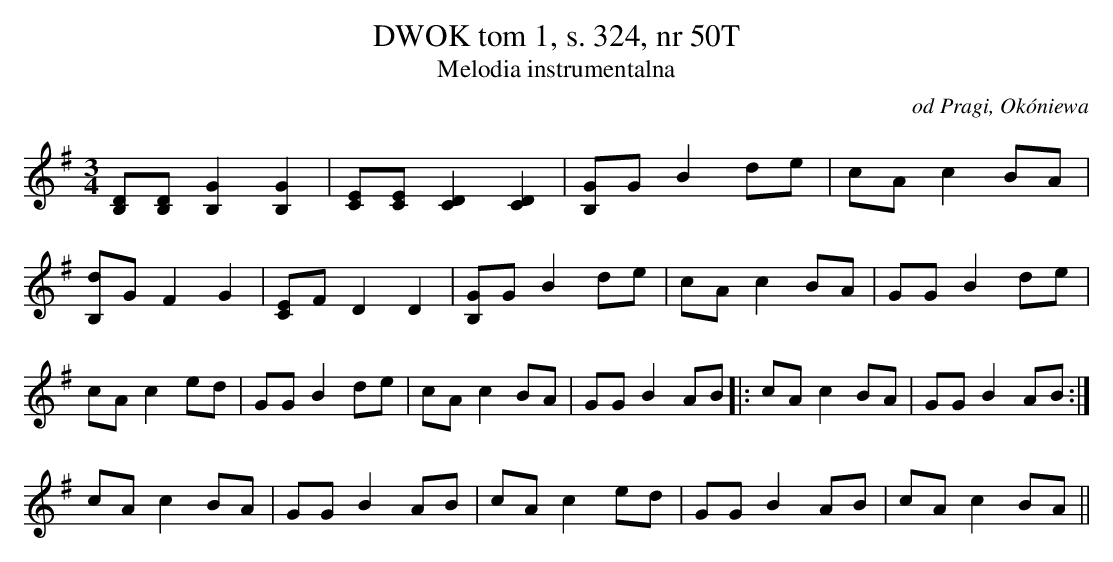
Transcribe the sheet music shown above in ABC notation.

X:1
T: DWOK tom 1, s. 324, nr 50T
T: Melodia instrumentalna
O: od Pragi, Okóniewa
M: 3/4
L: 1/8
K: G
[DB,][DB,][B,2G2][B,2G2] | [CE][CE][C2D2][C2D2] | [B,G]GB2de | cAc2BA |
[dB,]GF2G2 | [CE]FD2D2 | [B,G]GB2de | cAc2BA | GGB2de |
cAc2ed | GGB2de | cAc2BA | GGB2AB |: cAc2BA | GGB2AB :|
cAc2BA | GGB2AB | cAc2ed | GGB2AB | cAc2BA||
